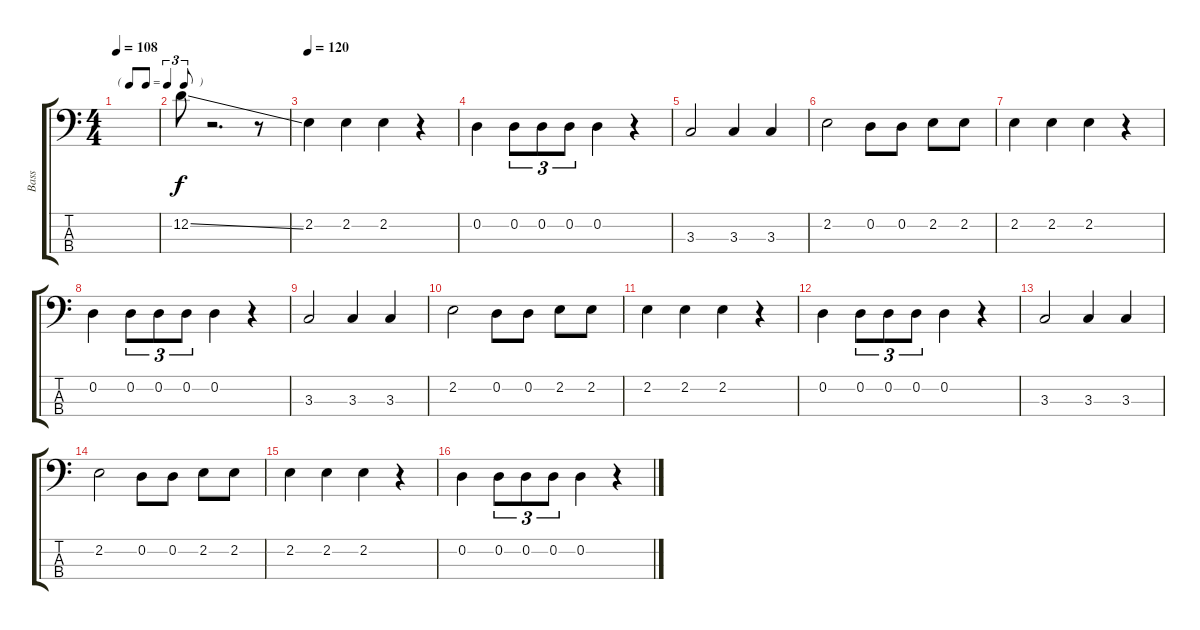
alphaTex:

\track ("Bass" "Bass") {instrument electricbasspick}
\staff {score tabs}
\tuning (G2 D2 A1 E1) {hide}
\ts (4 4)
\tf triplet8th
\tempo 108
\clef f4
\ks c
|
12.2{ss}.8 r.2{d} r.8 |
\tempo 120
2.2.4 2.2.4 2.2.4 r.4 |
0.2.4 0.2.8{tu (3 2)} 0.2.8{tu (3 2)} 0.2.8{tu (3 2)} 0.2.4 r.4 |
3.3.2 3.3.4 3.3.4 |
2.2.2 0.2.8 0.2.8 2.2.8 2.2.8 |
2.2.4 2.2.4 2.2.4 r.4 |
0.2.4 0.2.8{tu (3 2)} 0.2.8{tu (3 2)} 0.2.8{tu (3 2)} 0.2.4 r.4 |
3.3.2 3.3.4 3.3.4 |
2.2.2 0.2.8 0.2.8 2.2.8 2.2.8 |
2.2.4 2.2.4 2.2.4 r.4 |
0.2.4 0.2.8{tu (3 2)} 0.2.8{tu (3 2)} 0.2.8{tu (3 2)} 0.2.4 r.4 |
3.3.2 3.3.4 3.3.4 |
2.2.2 0.2.8 0.2.8 2.2.8 2.2.8 |
2.2.4 2.2.4 2.2.4 r.4 |
0.2.4 0.2.8{tu (3 2)} 0.2.8{tu (3 2)} 0.2.8{tu (3 2)} 0.2.4 r.4
